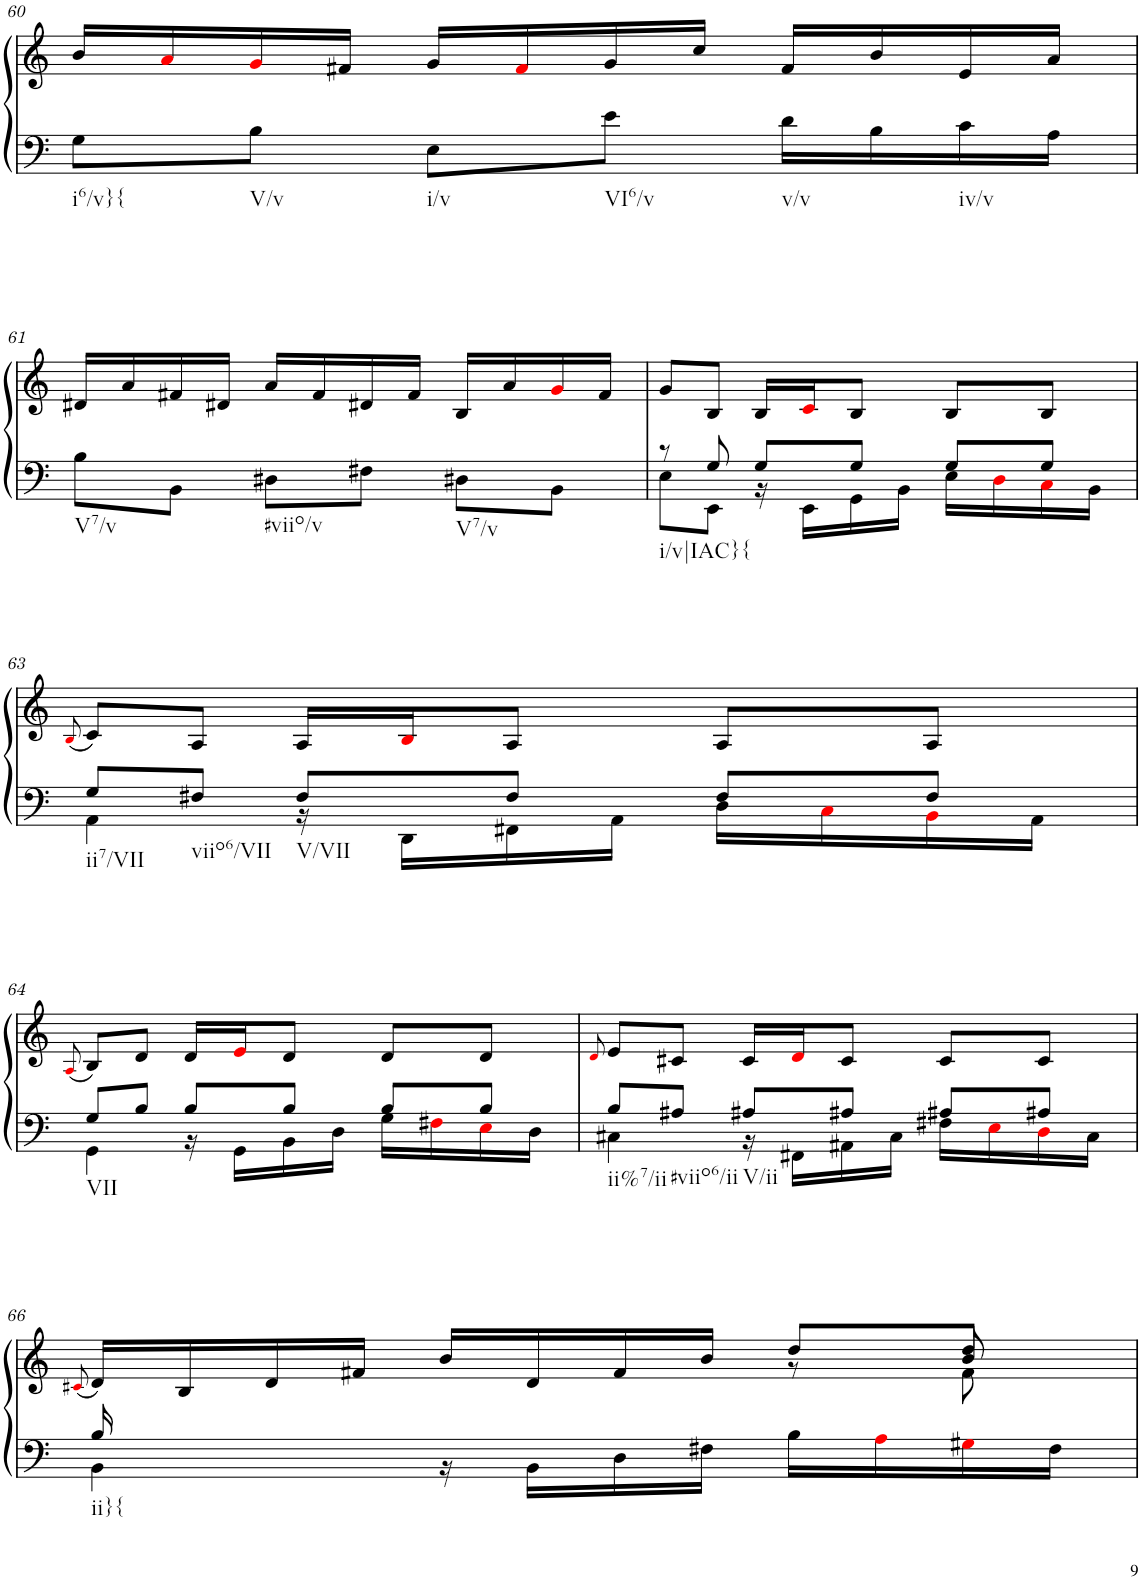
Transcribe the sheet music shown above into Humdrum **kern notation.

**kern	**kern
*part1	*part1
*staff2	*staff1
*I"Klavier linke Hand	*
!!LO:PB:g=z
*clefF4	*clefG2
*k[]	*k[]
*M3/4	*M3/4
=60	=60
!LO:TX:b:t=i6/v}{	!
8G\L	16b/LL
.	16ai/
!LO:TX:b:t=V/v	!
8B\J	16gi/
.	16f#X/JJ
!LO:TX:b:t=i/v	!
8E\L	16g/LL
.	16f#i/
!LO:TX:b:t=VI6/v	!
8e\J	16g/
.	16cc/JJ
!LO:TX:b:t=v/v	!
16d\LL	16f#/LL
16B\	16b/
!LO:TX:b:t=iv/v	!
16c\	16e/
16A\JJ	16a/JJ
!!LO:LB:g=z
=61	=61
*^	*
!LO:TX:b:t=V7/v	!	!
!LO:TX:b:t=#viio/v	!	!
!LO:TX:b:t=V7/v	!	!
2.ryy	8B\L	16d#X/LL
.	.	16a/
.	8BB\J	16f#X/
.	.	16d#X/JJ
.	8D#X\L	16a/LL
.	.	16f#/
.	8F#X\J	16d#X/
.	.	16f#/JJ
.	8D#X\L	16B/LL
.	.	16a/
.	8BB\J	16gi/
.	.	16f#/JJ
=62	=62	=62
!LO:TX:b:t=i/v|IAC}{	!	!
8r	8E\L	8g/L
8G/	8EE\J	8B/J
8G/L	16r	16B/LL
.	16EE\LL	16ci/J
8G/J	16GG\	8B/J
.	16BB\JJ	.
8G/L	16E\LL	8B/L
.	16Di\	.
8G/J	16Ci\	8B/J
.	16BB\JJ	.
!!LO:LB:g=z
=63	=63	=63
.	.	(8qBi/
!LO:TX:b:t=ii7/VII	!	!
8G/L	4AA\	8c/L)
!LO:TX:b:t=viio6/VII	!	!
8F#X/J	.	8A/J
!LO:TX:b:t=V/VII	!	!
8F#/L	16r	16A/LL
.	16DD\LL	16Bi/J
8F#/J	16FF#X\	8A/J
.	16AA\JJ	.
8F#/L	16D\LL	8A/L
.	16Ci\	.
8F#/J	16BBi\	8A/J
.	16AA\JJ	.
!!LO:LB:g=z
=64	=64	=64
.	.	(8qAi/
!LO:TX:b:t=VII	!	!
8G/L	4GG\	8B/L)
8B/J	.	8d/J
8B/L	16r	16d/LL
.	16GG\LL	16ei/J
8B/J	16BB\	8d/J
.	16D\JJ	.
8B/L	16G\LL	8d/L
.	16F#Xi\	.
8B/J	16Ei\	8d/J
.	16D\JJ	.
=65	=65	=65
.	.	8qdi/
!LO:TX:b:t=ii%7/ii	!	!
8B/L	4C#X\	8e/L
!LO:TX:b:t=#viio6/ii	!	!
8A#X/J	.	8c#X/J
!LO:TX:b:t=V/ii	!	!
8A#X/L	16r	16c#/LL
.	16FF#X\LL	16di/J
8A#X/J	16AA#X\	8c#/J
.	16C#\JJ	.
8A#X/L	16F#X\LL	8c#/L
.	16Ei\	.
8A#X/J	16Di\	8c#/J
.	16C#\JJ	.
!!LO:LB:g=z
=66	=66	=66
.	.	(8qc#Xi/
*	*	*^
*	*	*	*^
!LO:TX:b:t=ii}{	!	!	!	!
16B/	4BB\	16d/LL)	2ryy	8ryy
2ryy	.	16B/	.	.
*	*	*	*v	*v
.	.	16d/	.
.	.	16f#X/JJ	.
.	16r	16b/LL	.
.	16BB\LL	16d/	.
.	16D\	16f#/	.
.	16F#X\JJ	16b/JJ	.
.	16B\LL	8dd/L	8r
16ryy	16Ai\	.	.
*	*	*	*^
16ryy	16G#Xi\	8dd/J	8f#\	8b/
16ryy	16F#\JJ	.	.	.
*v	*v	*	*	*
*	*v	*v	*v
=	=
*-	*-
